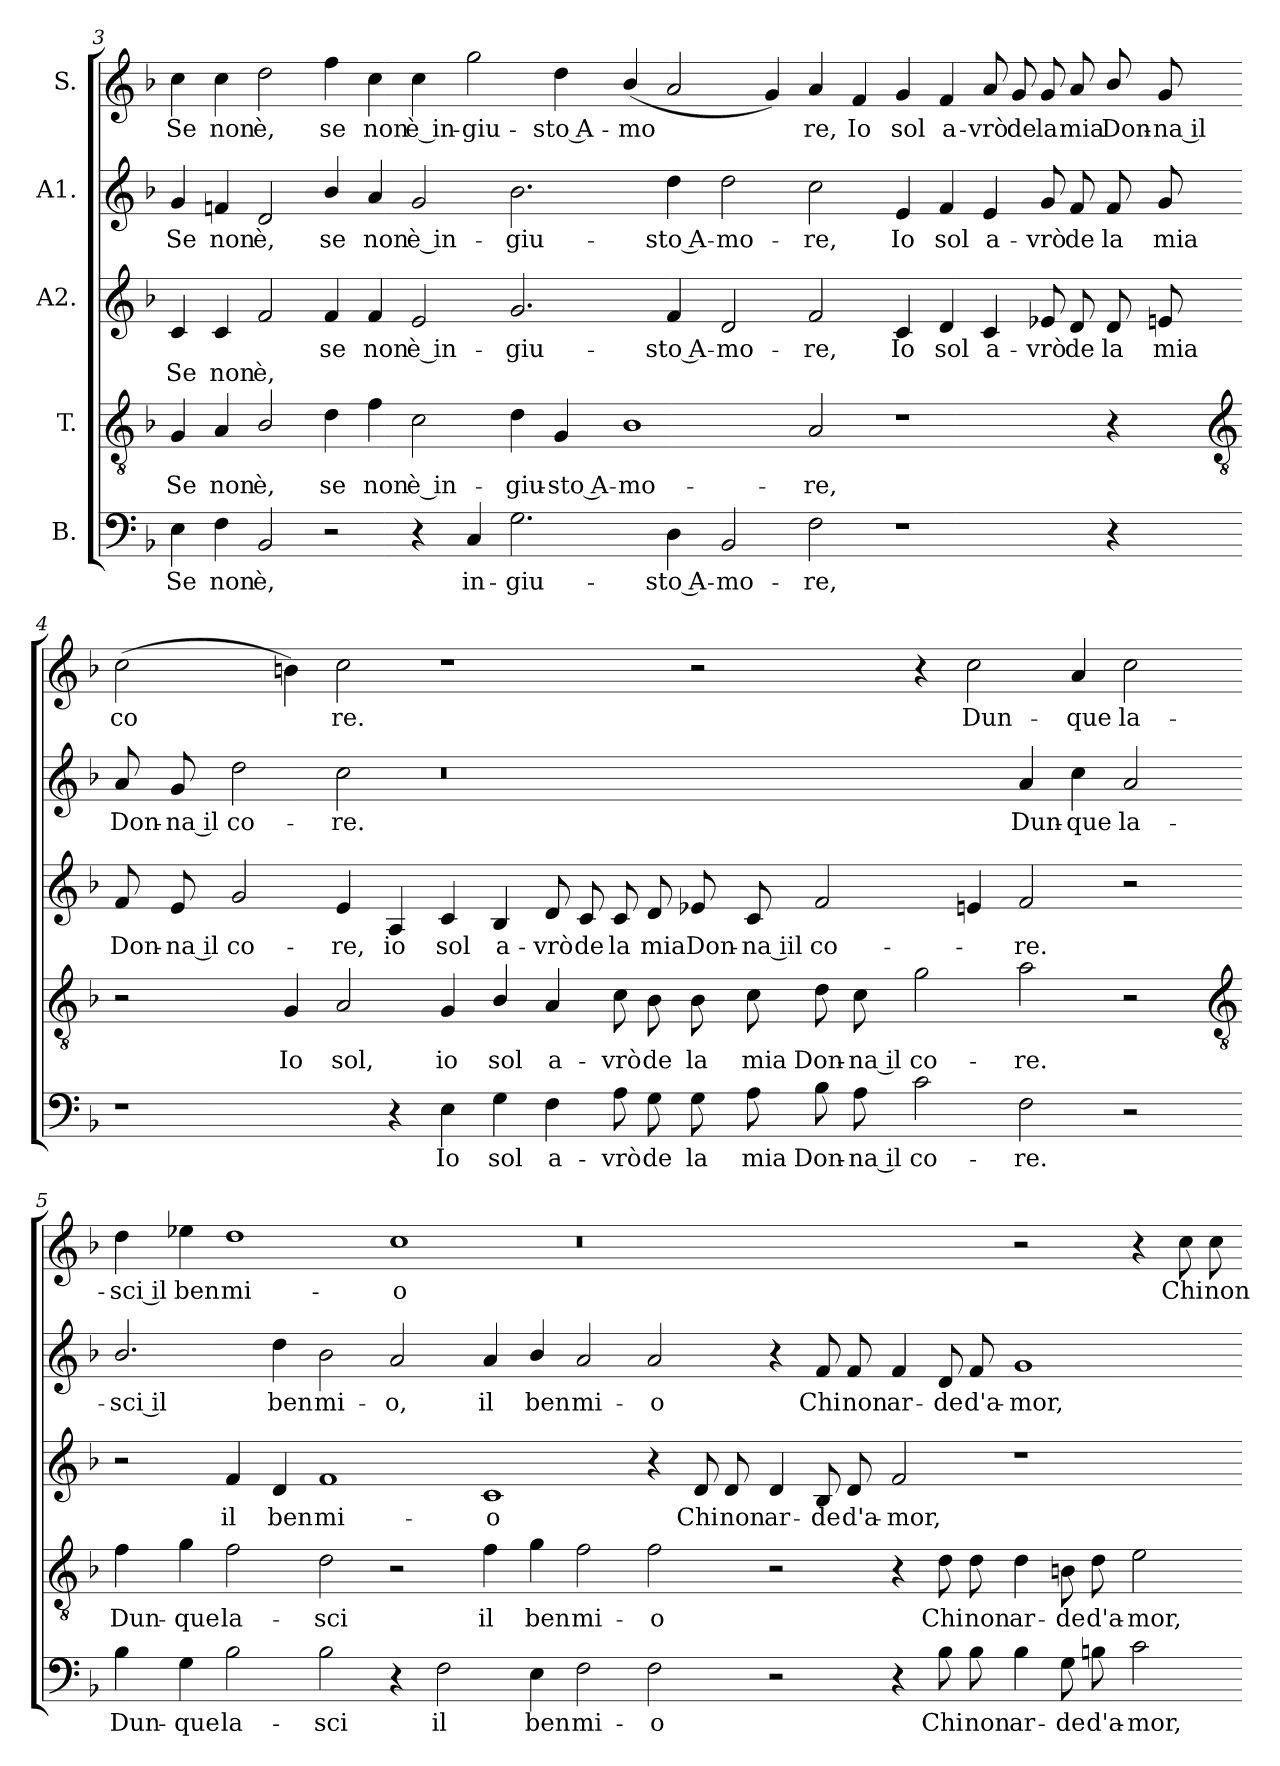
**kern	**text	**kern	**text	**kern	**text	**text	**kern	**text	**kern	**text
*part5	*part5	*part4	*part4	*part3	*part3	*part3	*part2	*part2	*part1	*part1
*staff5	*staff5	*staff4	*staff4	*staff3	*staff3	*staff3	*staff2	*staff2	*staff1	*staff1
*I"B.	*	*I"T.	*	*I"A2.	*	*	*I"A1.	*	*I"S.	*
!!LO:LB:g=z
*clefF4	*	*clefGv2	*	*clefG2	*	*	*clefG2	*	*clefG2	*
*k[b-]	*	*k[b-]	*	*k[b-]	*	*	*k[b-]	*	*k[b-]	*
*F:	*	*F:	*	*F:	*	*	*F:	*	*F:	*
=3	=3	=3	=3	=3	=3	=3	=3	=3	=3	=3
!	!LO:LY:b	!	!LO:LY:b	!	!	!LO:LY:b	!	!LO:LY:b	!	!LO:LY:b
4E	Se	4G	Se	4c	.	Se	4g	Se	4cc	Se
!	!LO:LY:b	!	!LO:LY:b	!	!	!LO:LY:b	!	!LO:LY:b	!	!LO:LY:b
4F	non	4A	non	4c	.	non	4fn	non	4cc	non
!	!LO:LY:b	!	!LO:LY:b	!	!	!LO:LY:b	!	!LO:LY:b	!	!LO:LY:b
2BB-	è,	2B-/	è,	2f	.	è,	2d	è,	2dd	è,
!	!	!	!LO:LY:b	!	!LO:LY:b	!	!	!LO:LY:b	!	!LO:LY:b
2r	.	4d	se	4f	se	.	4b-/	se	4ff	se
!	!	!	!LO:LY:b	!	!LO:LY:b	!	!	!LO:LY:b	!	!LO:LY:b
.	.	4f	non	4f	non	.	4a	non	4cc	non
!	!	!	!LO:LY:b	!	!LO:LY:b	!	!	!LO:LY:b	!	!LO:LY:b
4r	.	2c	è in-	2e	è in-	.	2g	è in-	4cc	è in-
!	!LO:LY:b	!	!	!	!	!	!	!	!	!LO:LY:b
4C	in-	.	.	.	.	.	.	.	2gg	-giu-
!	!LO:LY:b	!	!LO:LY:b	!	!LO:LY:b	!	!	!LO:LY:b	!	!
2.G	-giu-	4d	-giu-	2.g	-giu-	.	2.b-	-giu-	.	.
!	!	!	!LO:LY:b	!	!	!	!	!	!	!LO:LY:b
.	.	4G	-sto A-	.	.	.	.	.	4dd	-sto A-
!	!	!	!LO:LY:b	!	!	!	!	!	!	!LO:LY:b
.	.	1B-	-mo-	.	.	.	.	.	(<4b-/	-mo
!	!LO:LY:b	!	!	!	!LO:LY:b	!	!	!LO:LY:b	!	!
4D	-sto A-	.	.	4f	-sto A-	.	4dd	-sto A-	2a	.
!	!LO:LY:b	!	!	!	!LO:LY:b	!	!	!LO:LY:b	!	!
2BB-	-mo-	.	.	2d	-mo-	.	2dd	-mo-	.	.
.	.	.	.	.	.	.	.	.	4g)	.
!	!LO:LY:b	!	!LO:LY:b	!	!LO:LY:b	!	!	!LO:LY:b	!	!LO:LY:b
2F	-re,	2A	-re,	2f	-re,	.	2cc	-re,	4a	re,
!	!	!	!	!	!	!	!	!	!	!LO:LY:b
.	.	.	.	.	.	.	.	.	4f	Io
!	!	!	!	!	!LO:LY:b	!	!	!LO:LY:b	!	!LO:LY:b
1r	.	1r	.	4c	Io	.	4e	Io	4g	sol
!	!	!	!	!	!LO:LY:b	!	!	!LO:LY:b	!	!LO:LY:b
.	.	.	.	4d	sol	.	4f	sol	4f	a-
!	!	!	!	!	!LO:LY:b	!	!	!LO:LY:b	!	!LO:LY:b
.	.	.	.	4c	a-	.	4e	a-	8a	-vrò
!	!	!	!	!	!	!	!	!	!	!LO:LY:b
.	.	.	.	.	.	.	.	.	8g	de
!	!	!	!	!	!LO:LY:b	!	!	!LO:LY:b	!	!LO:LY:b
.	.	.	.	8e-X	-vrò	.	8g	-vrò	8g	la
!	!	!	!	!	!LO:LY:b	!	!	!LO:LY:b	!	!LO:LY:b
.	.	.	.	8d	de	.	8f	de	8a	mia
!	!	!	!	!	!LO:LY:b	!	!	!LO:LY:b	!	!LO:LY:b
4r	.	4r	.	8d	la	.	8f	la	8b-/	Don-
!	!	!	!	!	!LO:LY:b	!	!	!LO:LY:b	!	!LO:LY:b
.	.	.	.	8en	mia	.	8g	mia	8g	-na il
!!LO:LB:g=z
=4-	=4-	=4-	=4-	=4-	=4-	=4-	=4-	=4-	=4-	=4-
*	*	*clefGv2	*	*	*	*	*	*	*	*
!	!	!	!	!	!LO:LY:b	!	!	!LO:LY:b	!	!LO:LY:b
1r	.	2r	.	8f	Don-	.	8a	Don-	(>2cc	co
!	!	!	!	!	!LO:LY:b	!	!	!LO:LY:b	!	!
.	.	.	.	8e	-na il	.	8g	-na il	.	.
!	!	!	!	!	!LO:LY:b	!	!	!LO:LY:b	!	!
.	.	.	.	2g	co-	.	2dd	co-	.	.
!	!	!	!LO:LY:b	!	!	!	!	!	!	!
.	.	4G	Io	.	.	.	.	.	4bn)	.
!	!	!	!LO:LY:b	!	!LO:LY:b	!	!	!LO:LY:b	!	!LO:LY:b
.	.	2A	sol,	4e	-re,	.	2cc	-re.	2cc	re.
!	!	!	!	!	!LO:LY:b	!	!	!	!	!
4r	.	.	.	4A	io	.	.	.	.	.
!	!LO:LY:b	!	!LO:LY:b	!	!LO:LY:b	!	!	!	!	!
4E	Io	4G	io	4c	sol	.	0r	.	1r	.
!	!LO:LY:b	!	!LO:LY:b	!	!LO:LY:b	!	!	!	!	!
4G	sol	4B-/	sol	4B-	a-	.	.	.	.	.
!	!LO:LY:b	!	!LO:LY:b	!	!LO:LY:b	!	!	!	!	!
4F	a-	4A	a-	8d	-vrò	.	.	.	.	.
!	!	!	!	!	!LO:LY:b	!	!	!	!	!
.	.	.	.	8c	de	.	.	.	.	.
!	!LO:LY:b	!	!LO:LY:b	!	!LO:LY:b	!	!	!	!	!
8A	-vrò	8c	-vrò	8c	la	.	.	.	.	.
!	!LO:LY:b	!	!LO:LY:b	!	!LO:LY:b	!	!	!	!	!
8G	de	8B-	de	8d	mia	.	.	.	.	.
!	!LO:LY:b	!	!LO:LY:b	!	!LO:LY:b	!	!	!	!	!
8G	la	8B-	la	8e-X	Don-	.	.	.	2r	.
!	!LO:LY:b	!	!LO:LY:b	!	!LO:LY:b	!	!	!	!	!
8A	mia	8c	mia	8c	-na iil	.	.	.	.	.
!	!LO:LY:b	!	!LO:LY:b	!	!LO:LY:b	!	!	!	!	!
8B-	Don-	8d	Don-	2f	co-	.	.	.	.	.
!	!LO:LY:b	!	!LO:LY:b	!	!	!	!	!	!	!
8A	-na il	8c	-na il	.	.	.	.	.	.	.
!	!LO:LY:b	!	!LO:LY:b	!	!	!	!	!	!	!
2c	co-	2g	co-	.	.	.	.	.	4r	.
!	!	!	!	!	!	!	!	!	!	!LO:LY:b
.	.	.	.	4en	.	.	.	.	2cc	Dun-
!	!LO:LY:b	!	!LO:LY:b	!	!LO:LY:b	!	!	!LO:LY:b	!	!
2F	-re.	2a	-re.	2f	-re.	.	4a	Dun-	.	.
!	!	!	!	!	!	!	!	!LO:LY:b	!	!LO:LY:b
.	.	.	.	.	.	.	4cc	-que	4a	-que
!	!	!	!	!	!	!	!	!LO:LY:b	!	!LO:LY:b
2r	.	2r	.	2r	.	.	2a	la-	2cc	la-
!!LO:LB:g=z
=5-	=5-	=5-	=5-	=5-	=5-	=5-	=5-	=5-	=5-	=5-
*	*	*clefGv2	*	*	*	*	*	*	*	*
!	!LO:LY:b	!	!LO:LY:b	!	!	!	!	!LO:LY:b	!	!LO:LY:b
4B-	Dun-	4f	Dun-	2r	.	.	2.b-/	-sci il	4dd	-sci il
!	!LO:LY:b	!	!LO:LY:b	!	!	!	!	!	!	!LO:LY:b
4G	-que	4g	-que	.	.	.	.	.	4ee-X	ben
!	!LO:LY:b	!	!LO:LY:b	!	!LO:LY:b	!	!	!	!	!LO:LY:b
2B-	la-	2f	la-	4f	il	.	.	.	1dd	mi-
!	!	!	!	!	!LO:LY:b	!	!	!LO:LY:b	!	!
.	.	.	.	4d	ben	.	4dd	ben	.	.
!	!LO:LY:b	!	!LO:LY:b	!	!LO:LY:b	!	!	!LO:LY:b	!	!
2B-	-sci	2d	-sci	1f	mi-	.	2b-	mi-	.	.
!	!	!	!	!	!	!	!	!LO:LY:b	!	!LO:LY:b
4r	.	2r	.	.	.	.	2a	-o,	1cc	-o
!	!LO:LY:b	!	!	!	!	!	!	!	!	!
2F	il	.	.	.	.	.	.	.	.	.
!	!	!	!LO:LY:b	!	!LO:LY:b	!	!	!LO:LY:b	!	!
.	.	4f	il	1c	-o	.	4a	il	.	.
!	!LO:LY:b	!	!LO:LY:b	!	!	!	!	!LO:LY:b	!	!
4E	ben	4g	ben	.	.	.	4b-/	ben	.	.
!	!LO:LY:b	!	!LO:LY:b	!	!	!	!	!LO:LY:b	!	!
2F	mi-	2f	mi-	.	.	.	2a	mi-	0r	.
!	!LO:LY:b	!	!LO:LY:b	!	!	!	!	!LO:LY:b	!	!
2F	-o	2f	-o	4r	.	.	2a	-o	.	.
!	!	!	!	!	!LO:LY:b	!	!	!	!	!
.	.	.	.	8d	Chi	.	.	.	.	.
!	!	!	!	!	!LO:LY:b	!	!	!	!	!
.	.	.	.	8d	non	.	.	.	.	.
!	!	!	!	!	!LO:LY:b	!	!	!	!	!
2r	.	2r	.	4d	ar-	.	4r	.	.	.
!	!	!	!	!	!LO:LY:b	!	!	!LO:LY:b	!	!
.	.	.	.	8B-	-de	.	8f	Chi	.	.
!	!	!	!	!	!LO:LY:b	!	!	!LO:LY:b	!	!
.	.	.	.	8d	d'a-	.	8f	non	.	.
!	!	!	!	!	!LO:LY:b	!	!	!LO:LY:b	!	!
4r	.	4r	.	2f	-mor,	.	4f	ar-	.	.
!	!LO:LY:b	!	!LO:LY:b	!	!	!	!	!LO:LY:b	!	!
8B-	Chi	8d	Chi	.	.	.	8d	-de	.	.
!	!LO:LY:b	!	!LO:LY:b	!	!	!	!	!LO:LY:b	!	!
8B-	non	8d	non	.	.	.	8f	d'a-	.	.
!	!LO:LY:b	!	!LO:LY:b	!	!	!	!	!LO:LY:b	!	!
4B-	ar-	4d	ar-	1r	.	.	1g	-mor,	2r	.
!	!LO:LY:b	!	!LO:LY:b	!	!	!	!	!	!	!
8G	-de	8Bn	-de	.	.	.	.	.	.	.
!	!LO:LY:b	!	!LO:LY:b	!	!	!	!	!	!	!
8Bn	d'a-	8d	d'a-	.	.	.	.	.	.	.
!	!LO:LY:b	!	!LO:LY:b	!	!	!	!	!	!	!
2c	-mor,	2e	-mor,	.	.	.	.	.	4r	.
!	!	!	!	!	!	!	!	!	!	!LO:LY:b
.	.	.	.	.	.	.	.	.	8cc	Chi
!	!	!	!	!	!	!	!	!	!	!LO:LY:b
.	.	.	.	.	.	.	.	.	8cc	non
=-	=-	=-	=-	=-	=-	=-	=-	=-	=-	=-
*-	*-	*-	*-	*-	*-	*-	*-	*-	*-	*-
